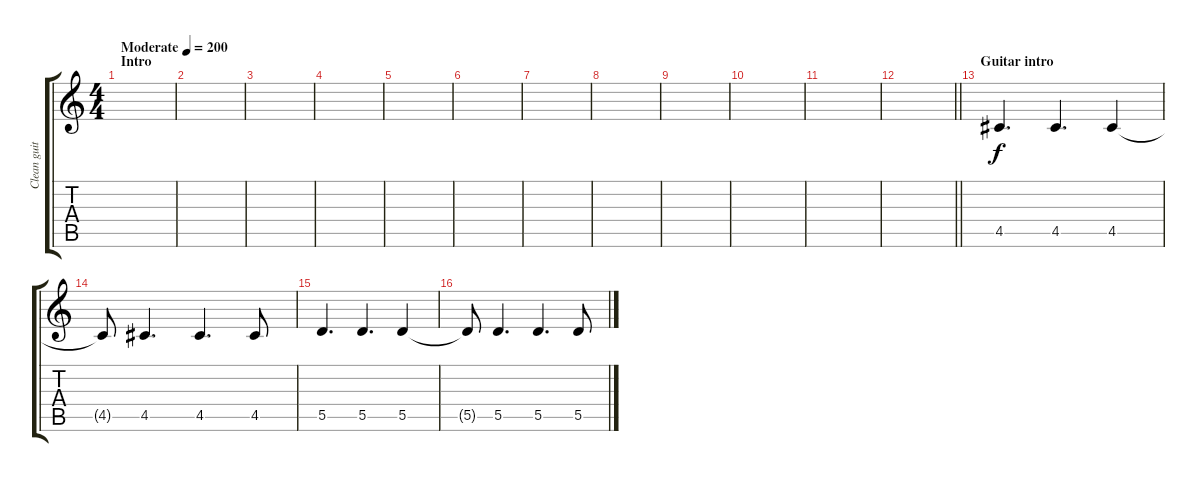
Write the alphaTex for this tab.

\track ("Clean guitar w effects" "Clean guit") {instrument electricguitarclean}
\staff {score tabs}
\tuning (E4 B3 G3 D3 A2 E2) {hide}
\ts (4 4)
\section ("" "Intro")
\tempo (200 "Moderate")
\clef g2
\ks c
|
|
|
|
|
|
|
|
|
|
|
\barLineRight lightlight
|
\section ("" "Guitar intro")
4.5.4{d} 4.5.4{d} 4.5.4 |
4.5{t}.8 4.5.4{d} 4.5.4{d} 4.5.8 |
5.5.4{d} 5.5.4{d} 5.5.4 |
5.5{t}.8 5.5.4{d} 5.5.4{d} 5.5.8
